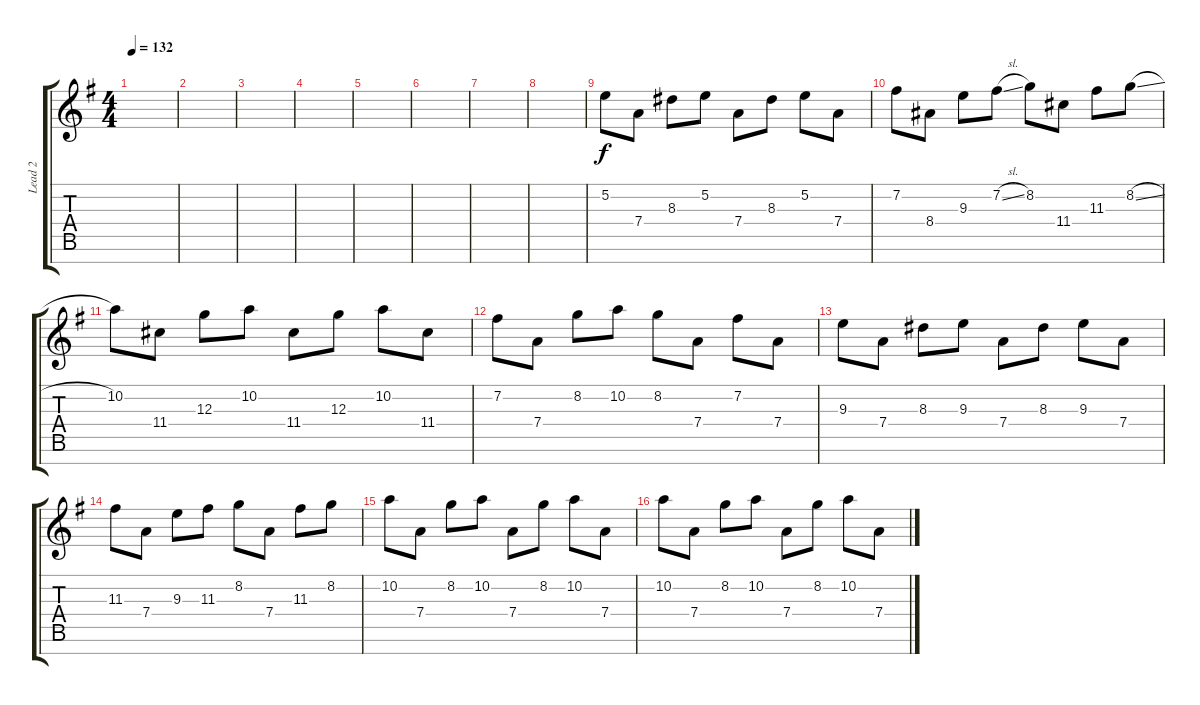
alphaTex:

\track ("Lead 2" "Lead 2") {instrument distortionguitar}
\staff {score tabs}
\tuning (E4 B3 G3 D3 A2 E2 B1) {hide}
\ts (4 4)
\tempo 132
\clef g2
\ks eminor
|
|
|
|
|
|
|
|
5.2.8{volume 7} 7.4.8 8.3.8 5.2.8 7.4.8 8.3.8 5.2.8 7.4.8 |
7.2.8 8.4.8 9.3.8 7.2{sl}.8 8.2.8 11.4.8 11.3.8 8.2{sl}.8 |
10.2.8 11.4.8 12.3.8 10.2.8 11.4.8 12.3.8 10.2.8 11.4.8 |
7.2.8 7.4.8 8.2.8 10.2.8 8.2.8 7.4.8 7.2.8 7.4.8 |
9.3.8 7.4.8 8.3.8 9.3.8 7.4.8 8.3.8 9.3.8 7.4.8 |
11.3.8 7.4.8 9.3.8 11.3.8 8.2.8 7.4.8 11.3.8 8.2.8 |
10.2.8 7.4.8 8.2.8 10.2.8 7.4.8 8.2.8 10.2.8 7.4.8 |
10.2.8 7.4.8 8.2.8 10.2.8 7.4.8 8.2.8 10.2.8 7.4.8
